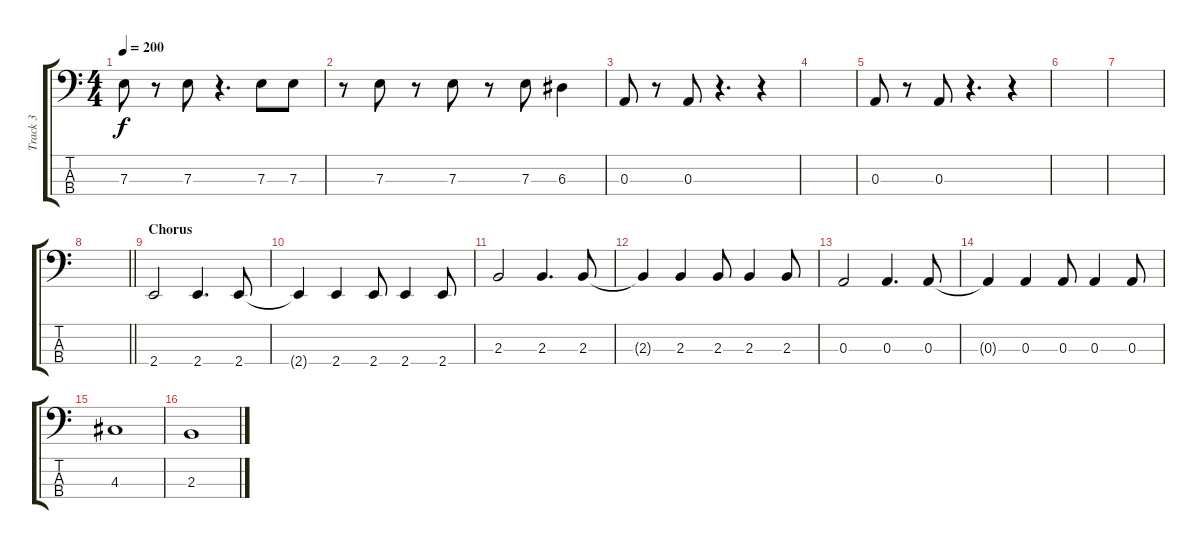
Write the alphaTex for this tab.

\track ("Track 3" "Track 3") {instrument electricbassfinger}
\staff {score tabs}
\tuning (G2 D2 A1 D1) {hide}
\ts (4 4)
\tempo 200
\clef f4
\ks c
7.3.8{dy f} r.8 7.3.8 r.4{d} 7.3.8 7.3.8 |
r.8 7.3.8 r.8 7.3.8 r.8 7.3.8 6.3.4 |
0.3.8 r.8 0.3.8 r.4{d} r.4 |
|
0.3.8 r.8 0.3.8 r.4{d} r.4 |
|
|
\barLineRight lightlight
|
\section ("" "Chorus")
2.4.2 2.4.4{d} 2.4.8 |
2.4{t}.4 2.4.4 2.4.8 2.4.4 2.4.8 |
2.3.2 2.3.4{d} 2.3.8 |
2.3{t}.4 2.3.4 2.3.8 2.3.4 2.3.8 |
0.3.2 0.3.4{d} 0.3.8 |
0.3{t}.4 0.3.4 0.3.8 0.3.4 0.3.8 |
4.3.1 |
2.3.1
